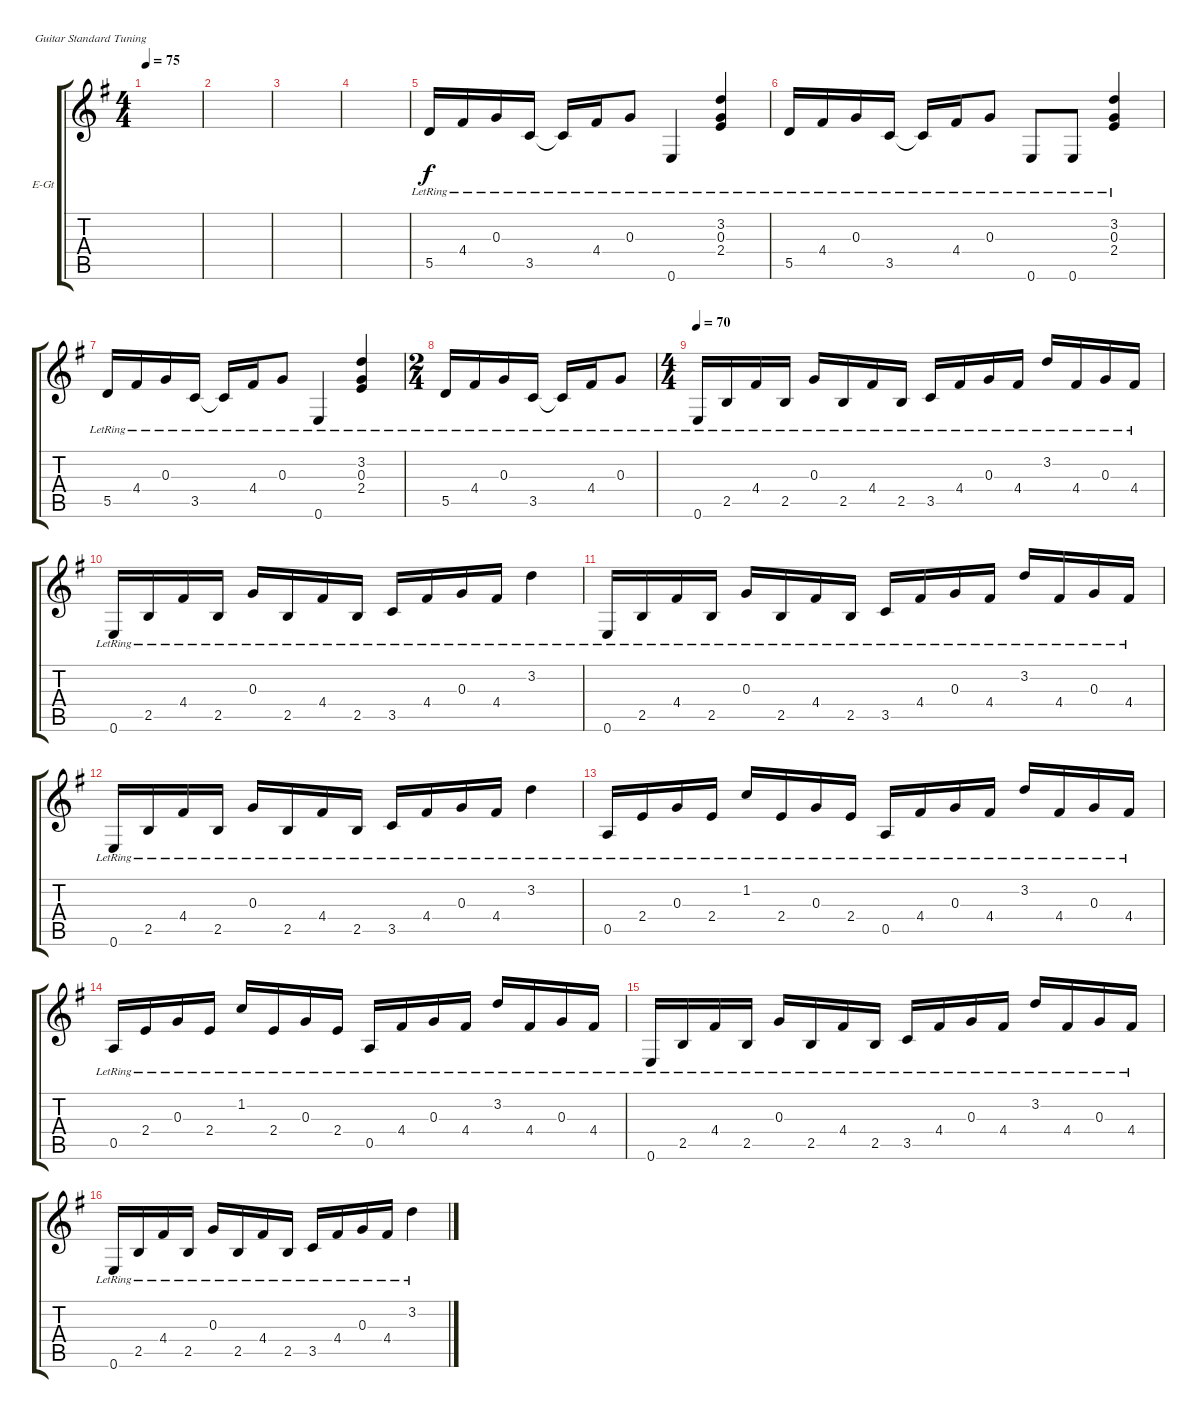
\bracketExtendMode groupsimilarinstruments
\firstSystemTrackNameOrientation horizontal
\otherSystemsTrackNameOrientation horizontal
\track ("Janick Clean" "E-Gt") {instrument electricguitarclean}
\staff {score tabs}
\tuning (E4 B3 G3 D3 A2 E2)
\ts (4 4)
\tempo 75
\clef g2
\scale
0.333333
\ks eminor
|
\scale
0.333333 |
\scale
0.333333 |
\scale
0.333333 |
\scale
0.333333 5.5{lr}.16 4.4{lr}.16 0.3{lr}.16 3.5{lr}.16 3.5{lr t}.16 4.4{lr}.16 0.3{lr}.8 0.6{lr}.4 (3.2{lr} 0.3{lr} 2.4{lr}).4 |
\scale
0.333333 5.5{lr}.16 4.4{lr}.16 0.3{lr}.16 3.5{lr}.16 3.5{lr t}.16 4.4{lr}.16 0.3{lr}.8 0.6{lr}.8 0.6{lr}.8 (3.2{lr} 0.3{lr} 2.4{lr}).4 |
\scale
0.333333 5.5{lr}.16 4.4{lr}.16 0.3{lr}.16 3.5{lr}.16 3.5{lr t}.16 4.4{lr}.16 0.3{lr}.8 0.6{lr}.4 (3.2{lr} 0.3{lr} 2.4{lr}).4 |
\ts (2 4)
\beaming (8 2 2)
\scale
0.404389 5.5{lr}.16 4.4{lr}.16 0.3{lr}.16 3.5{lr}.16 3.5{lr t}.16 4.4{lr}.16 0.3{lr}.8 |
\ts (4 4)
\beaming (8 2 2 2 2)
\tempo 70
\scale
0.404389 0.6{lr}.16 2.5{lr}.16 4.4{lr}.16 2.5{lr}.16 0.3{lr}.16 2.5{lr}.16 4.4{lr}.16 2.5{lr}.16 3.5{lr}.16 4.4{lr}.16 0.3{lr}.16 4.4{lr}.16 3.2{lr}.16 4.4{lr}.16 0.3{lr}.16 4.4{lr}.16 |
\scale
0.191223 0.6{lr}.16 2.5{lr}.16 4.4{lr}.16 2.5{lr}.16 0.3{lr}.16 2.5{lr}.16 4.4{lr}.16 2.5{lr}.16 3.5{lr}.16 4.4{lr}.16 0.3{lr}.16 4.4{lr}.16 3.2{lr}.4 |
\scale
0.333333 0.6{lr}.16 2.5{lr}.16 4.4{lr}.16 2.5{lr}.16 0.3{lr}.16 2.5{lr}.16 4.4{lr}.16 2.5{lr}.16 3.5{lr}.16 4.4{lr}.16 0.3{lr}.16 4.4{lr}.16 3.2{lr}.16 4.4{lr}.16 0.3{lr}.16 4.4{lr}.16 |
\scale
0.333333 0.6{lr}.16 2.5{lr}.16 4.4{lr}.16 2.5{lr}.16 0.3{lr}.16 2.5{lr}.16 4.4{lr}.16 2.5{lr}.16 3.5{lr}.16 4.4{lr}.16 0.3{lr}.16 4.4{lr}.16 3.2{lr}.4 |
\scale
0.333333 0.5{lr}.16 2.4{lr}.16 0.3{lr}.16 2.4{lr}.16 1.2{lr}.16 2.4{lr}.16 0.3{lr}.16 2.4{lr}.16 0.5{lr}.16 4.4{lr}.16 0.3{lr}.16 4.4{lr}.16 3.2{lr}.16 4.4{lr}.16 0.3{lr}.16 4.4{lr}.16 |
\scale
0.333333 0.5{lr}.16 2.4{lr}.16 0.3{lr}.16 2.4{lr}.16 1.2{lr}.16 2.4{lr}.16 0.3{lr}.16 2.4{lr}.16 0.5{lr}.16 4.4{lr}.16 0.3{lr}.16 4.4{lr}.16 3.2{lr}.16 4.4{lr}.16 0.3{lr}.16 4.4{lr}.16 |
\scale
0.333333 0.6{lr}.16 2.5{lr}.16 4.4{lr}.16 2.5{lr}.16 0.3{lr}.16 2.5{lr}.16 4.4{lr}.16 2.5{lr}.16 3.5{lr}.16 4.4{lr}.16 0.3{lr}.16 4.4{lr}.16 3.2{lr}.16 4.4{lr}.16 0.3{lr}.16 4.4{lr}.16 |
\scale
0.333333 0.6{lr}.16 2.5{lr}.16 4.4{lr}.16 2.5{lr}.16 0.3{lr}.16 2.5{lr}.16 4.4{lr}.16 2.5{lr}.16 3.5{lr}.16 4.4{lr}.16 0.3{lr}.16 4.4{lr}.16 3.2{lr}.4
